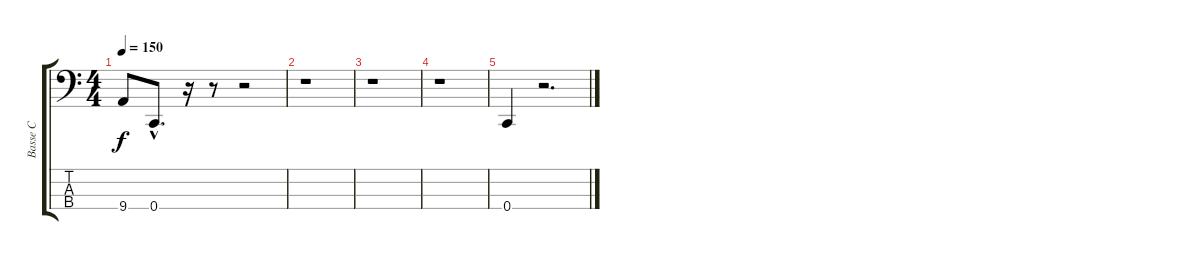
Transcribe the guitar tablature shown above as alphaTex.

\track ("Basse C" "Basse C") {instrument electricbasspick}
\staff {score tabs}
\tuning (Eb2 Bb1 F1 C1) {hide}
\ts (4 4)
\tempo 150
\clef f4
\ks c
9.4.8{dy f} 0.4{hac}.8{d} r.16 r.8 r.2 |
r.1 |
r.1 |
r.1 |
0.4.4 r.2{d}
